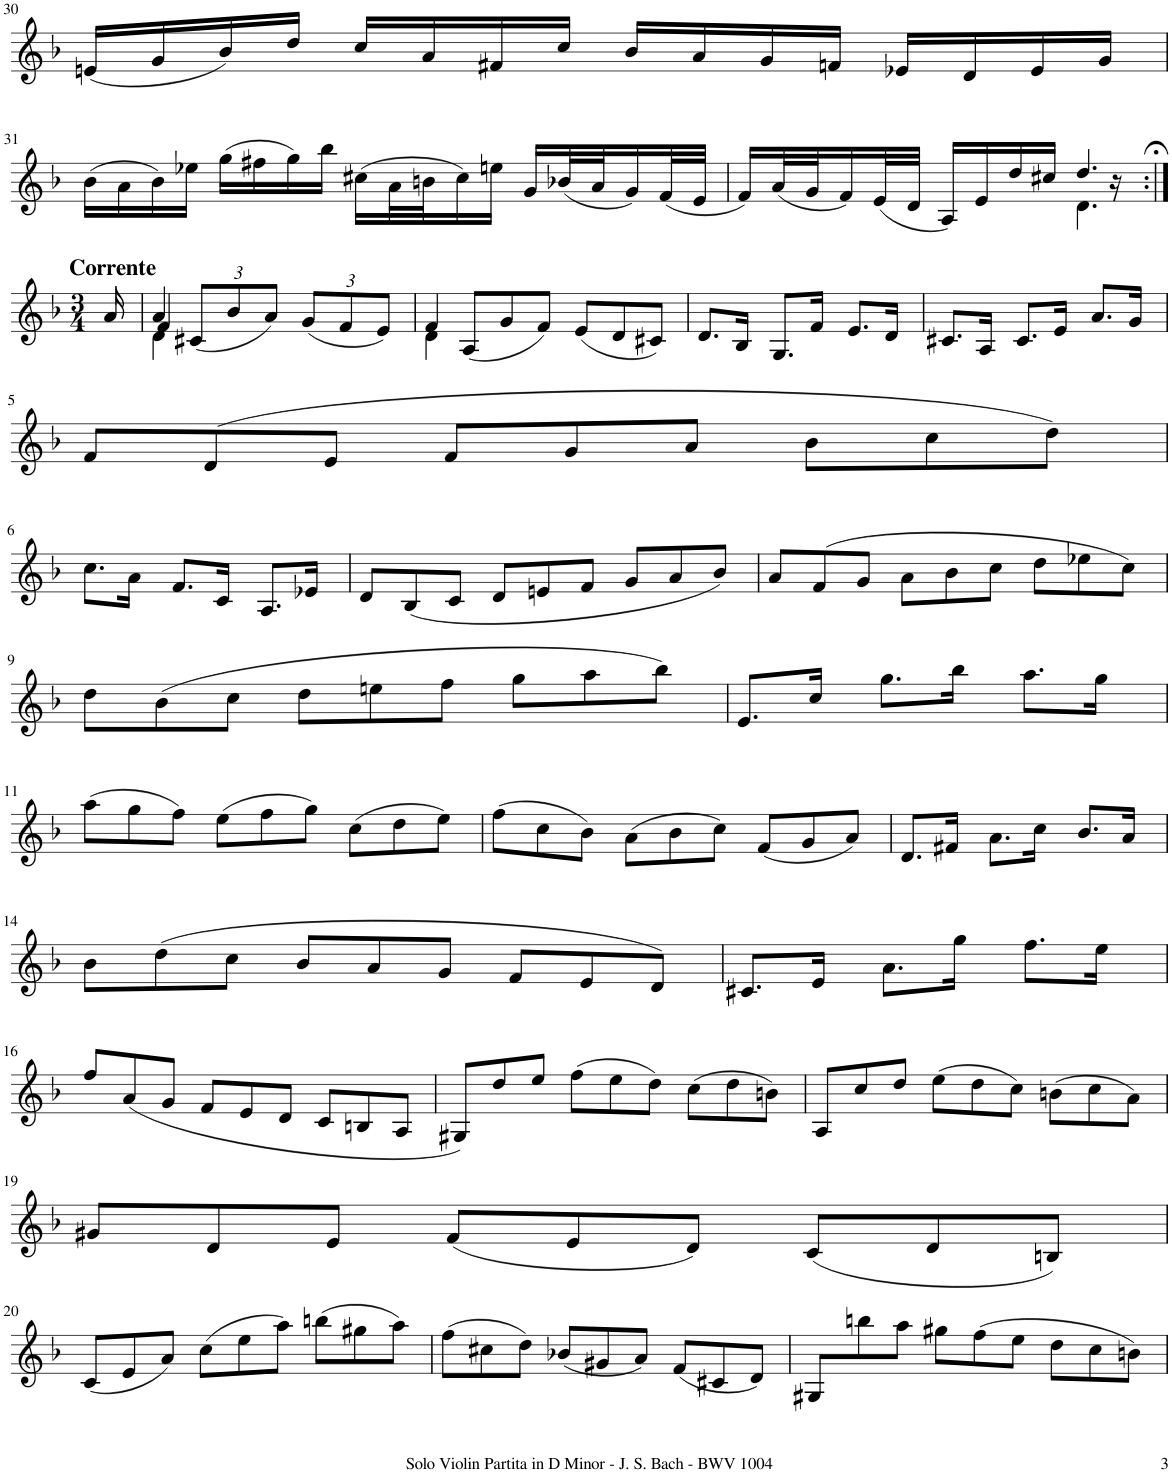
**kern
*part1
*staff1
*I"Violin
*I'Vln.
!!LO:PB:g=z
*clefG2
*k[b-]
*M4/4
*met(c)
=30
(16en/LL
16g/
16b-/)
16dd/JJ
16cc/LL
16a/
16f#X/
16cc/JJ
16b-/LL
16a/
16g/
16fn/JJ
16e-X/LL
16d/
16e-/
16g/JJ
!!LO:LB:g=z
=31
(16b-\LL
16a\
16b-\)
16ee-X\JJ
(16gg\LL
16ff#X\
16gg\)
16bb-\JJ
(16cc#X\LL
32a\L
32bn\J
16cc#\)
16een\JJ
16g/LL
(32b-X/L
32a/J
16g/)
(32f/L
32e/JJJ
=32
*^
16f/LL)	2ryy
(32a/L	.
32g/J	.
16f/)	.
(32e/L	.
32d/JJJ	.
16A/LL)	.
16e/	.
16dd/	.
16cc#X/JJ	.
4.dd/	4.d\
16r	16ryy
*v	*v
!!LO:LB:g=z
=:|!
*M3/4
*^
!LO:TX:a:B:t=Corrente	!
*v	*v
16a/
=1
*^
*	*^
4a/	4d\	4f/
*Xbrackettup	*	*
(12c#X/L	4ryy	4ryy
12b-/	.	.
12a/J)	.	.
(12g/L	4ryy	4ryy
12f/	.	.
12e/J)	.	.
*	*v	*v
=2	=2
4f/	4d\
*Xtuplet	*
(12A/L	4ryy
12g/	.
12f/J)	.
(12e/L	4ryy
12d/	.
12c#X/J)	.
*v	*v
=3
8.d/L
16B-/Jk
8.G/L
16f/Jk
8.e/L
16d/Jk
=4
8.c#X/L
16A/Jk
8.c#/L
16e/Jk
8.a/L
16g/Jk
!!LO:LB:g=z
=5
12f/L
(12d/
12e/J
12f/L
12g/
12a/J
12b-\L
12cc\
12dd\J)
!!LO:LB:g=z
=6
8.cc\L
16a\Jk
8.f/L
16c/Jk
8.A/L
16e-X/Jk
=7
12d/L
(12B-/
12c/J
12d/L
12en/
12f/J
12g/L
12a/
12b-/J)
=8
12a/L
(12f/
12g/J
12a\L
12b-\
12cc\J
12dd\L
12ee-X\
12cc\J)
!!LO:LB:g=z
=9
12dd\L
(12b-\
12cc\J
12dd\L
12een\
12ff\J
12gg\L
12aa\
12bb-\J)
=10
8.e/L
16cc/Jk
8.gg\L
16bb-\Jk
8.aa\L
16gg\Jk
!!LO:LB:g=z
=11
(12aa\L
12gg\
12ff\J)
(12ee\L
12ff\
12gg\J)
(12cc\L
12dd\
12ee\J)
=12
(12ff\L
12cc\
12b-\J)
(12a\L
12b-\
12cc\J)
(12f/L
12g/
12a/J)
=13
8.d/L
16f#X/Jk
8.a\L
16cc\Jk
8.b-/L
16a/Jk
!!LO:LB:g=z
=14
12b-\L
(12dd\
12cc\J
12b-/L
12a/
12g/J
12f/L
12e/
12d/J)
=15
8.c#X/L
16e/Jk
8.a\L
16gg\Jk
8.ff\L
16ee\Jk
!!LO:LB:g=z
=16
12ff/L
(12a/
12g/J
12f/L
12e/
12d/J
12c/L
12Bn/
12A/J
=17
12G#X/L)
12dd/
12ee/J
(12ff\L
12ee\
12dd\J)
(12cc\L
12dd\
12bn\J)
=18
12A/L
12cc/
12dd/J
(12ee\L
12dd\
12cc\J)
(12bn\L
12cc\
12a\J)
!!LO:LB:g=z
=19
12g#X/L
12d/
12e/J
(12f/L
12e/
12d/J)
(12c/L
12d/
12Bn/J)
!!LO:LB:g=z
=20
(12c/L
12e/
12a/J)
(12cc\L
12ee\
12aa\J)
(12bbn\L
12gg#X\
12aa\J)
=21
(12ff\L
12cc#X\
12dd\J)
(12b-X/L
12g#X/
12a/J)
(12f/L
12c#X/
12d/J)
=22
12G#X/L
12bbn\
12aa\J
12gg#X\L
(12ff\
12ee\J
12dd\L
12cc\
12bn\J)
=
*-
